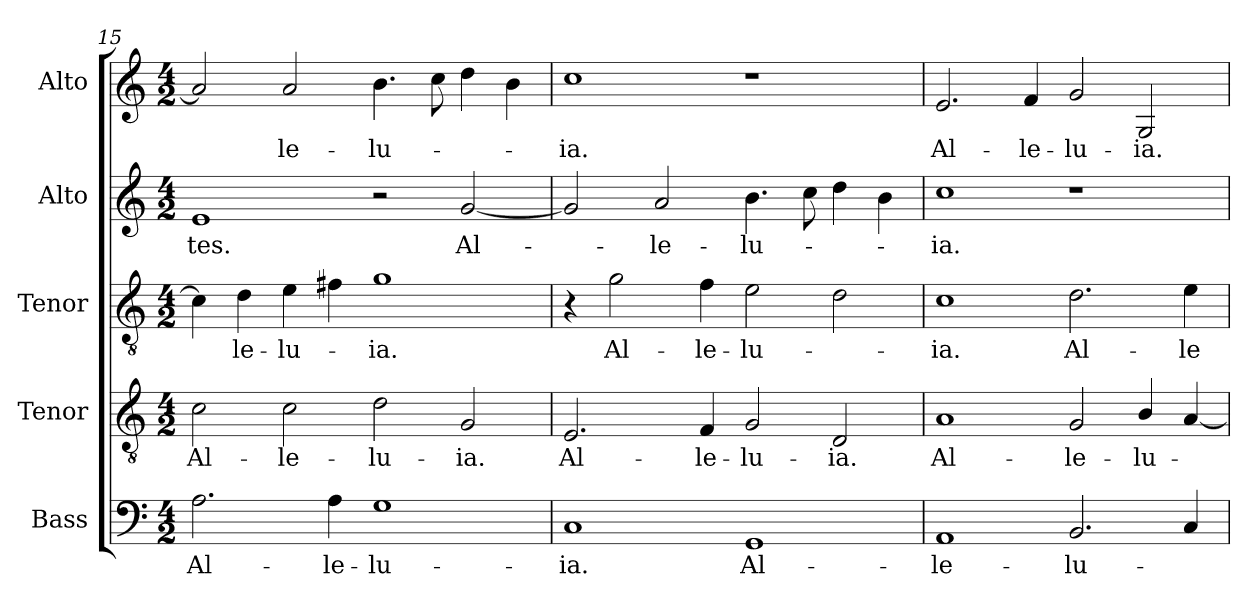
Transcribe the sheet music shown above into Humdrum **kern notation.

**kern	**text	**kern	**text	**kern	**text	**kern	**text	**kern	**text
*part5	*part5	*part4	*part4	*part3	*part3	*part2	*part2	*part1	*part1
*staff5	*staff5	*staff4	*staff4	*staff3	*staff3	*staff2	*staff2	*staff1	*staff1
*I"Bass	*	*I"Tenor	*	*I"Tenor	*	*I"Alto	*	*I"Alto	*
*I'B.	*	*I'T.	*	*I'T.	*	*I'A.	*	*I'A.	*
!!LO:LB:g=z
*clefF4	*	*clefGv2	*	*clefGv2	*	*clefG2	*	*clefG2	*
*	*	*ITrd7c12	*	*ITrd7c12	*	*	*	*	*
*k[]	*	*k[]	*	*k[]	*	*k[]	*	*k[]	*
*C:	*	*C:	*	*C:	*	*C:	*	*C:	*
*M4/2	*	*M4/2	*	*M4/2	*	*M4/2	*	*M4/2	*
=15	=15	=15	=15	=15	=15	=15	=15	=15	=15
!	!LO:LY:b:color=#000000	!	!	!	!	!	!	!	!
!	!	!	!LO:LY:b:color=#000000	!	!	!	!	!	!
!	!	!	!	!	!	!	!LO:LY:b:color=#000000	!	!
2.Ai\	Al-	2Ci\	Al-	4Ci\]	.	1ei	-tes.	2ai/]	.
!	!	!	!	!	!LO:LY:b:color=#000000	!	!	!	!
.	.	.	.	4Di\	-le-	.	.	.	.
!	!	!	!LO:LY:b:color=#000000	!	!	!	!	!	!
!	!	!	!	!	!LO:LY:b:color=#000000	!	!	!	!
!	!	!	!	!	!	!	!	!	!LO:LY:b:color=#000000
.	.	2Ci\	-le-	4Ei\	-lu-	.	.	2ai/	-le-
!	!LO:LY:b:color=#000000	!	!	!	!	!	!	!	!
4Ai\	-le-	.	.	4F#Xi\	.	.	.	.	.
!	!LO:LY:b:color=#000000	!	!	!	!	!	!	!	!
!	!	!	!LO:LY:b:color=#000000	!	!	!	!	!	!
!	!	!	!	!	!LO:LY:b:color=#000000	!	!	!	!
!	!	!	!	!	!	!	!	!	!LO:LY:b:color=#000000
1Gi	-lu-	2Di\	-lu-	1Gi	-ia.	2r	.	4.bi\	-lu-
.	.	.	.	.	.	.	.	8cci\	.
!	!	!	!LO:LY:b:color=#000000	!	!	!	!	!	!
!	!	!	!	!	!	!	!LO:LY:b:color=#000000	!	!
.	.	2GGi/	-ia.	.	.	[2gi/	Al-	4ddi\	.
.	.	.	.	.	.	.	.	4bi\	.
=16	=16	=16	=16	=16	=16	=16	=16	=16	=16
!	!LO:LY:b:color=#000000	!	!	!	!	!	!	!	!
!	!	!	!LO:LY:b:color=#000000	!	!	!	!	!	!
!	!	!	!	!	!	!	!	!	!LO:LY:b:color=#000000
1Ci	-ia.	2.EEi/	Al-	4r	.	2gi/]	.	1cci	-ia.
!	!	!	!	!	!LO:LY:b:color=#000000	!	!	!	!
.	.	.	.	2Gi\	Al-	.	.	.	.
!	!	!	!	!	!	!	!LO:LY:b:color=#000000	!	!
.	.	.	.	.	.	2ai/	-le-	.	.
!	!	!	!LO:LY:b:color=#000000	!	!	!	!	!	!
!	!	!	!	!	!LO:LY:b:color=#000000	!	!	!	!
.	.	4FFi/	-le-	4Fi\	-le-	.	.	.	.
!	!LO:LY:b:color=#000000	!	!	!	!	!	!	!	!
!	!	!	!LO:LY:b:color=#000000	!	!	!	!	!	!
!	!	!	!	!	!LO:LY:b:color=#000000	!	!	!	!
!	!	!	!	!	!	!	!LO:LY:b:color=#000000	!	!
1GGi	Al-	2GGi/	-lu-	2Ei\	-lu-	4.bi\	-lu-	1r	.
.	.	.	.	.	.	8cci\	.	.	.
!	!	!	!LO:LY:b:color=#000000	!	!	!	!	!	!
.	.	2DDi/	-ia.	2Di\	.	4ddi\	.	.	.
.	.	.	.	.	.	4bi\	.	.	.
=17	=17	=17	=17	=17	=17	=17	=17	=17	=17
!	!LO:LY:b:color=#000000	!	!	!	!	!	!	!	!
!	!	!	!LO:LY:b:color=#000000	!	!	!	!	!	!
!	!	!	!	!	!LO:LY:b:color=#000000	!	!	!	!
!	!	!	!	!	!	!	!LO:LY:b:color=#000000	!	!
!	!	!	!	!	!	!	!	!	!LO:LY:b:color=#000000
1AAi	-le-	1AAi	Al-	1Ci	-ia.	1cci	-ia.	2.ei/	Al-
!	!	!	!	!	!	!	!	!	!LO:LY:b:color=#000000
.	.	.	.	.	.	.	.	4fi/	-le-
!	!LO:LY:b:color=#000000	!	!	!	!	!	!	!	!
!	!	!	!LO:LY:b:color=#000000	!	!	!	!	!	!
!	!	!	!	!	!LO:LY:b:color=#000000	!	!	!	!
!	!	!	!	!	!	!	!	!	!LO:LY:b:color=#000000
2.BBi/	-lu-	2GGi/	-le-	2.Di\	Al-	1r	.	2gi/	-lu-
!	!	!	!LO:LY:b:color=#000000	!	!	!	!	!	!
!	!	!	!	!	!	!	!	!	!LO:LY:b:color=#000000
.	.	4BBi/	-lu-	.	.	.	.	2Gi/	-ia.
!	!	!	!	!	!LO:LY:b:color=#000000	!	!	!	!
4Ci/	.	[4AAi/	.	4Ei\	-le-	.	.	.	.
=	=	=	=	=	=	=	=	=	=
*-	*-	*-	*-	*-	*-	*-	*-	*-	*-
